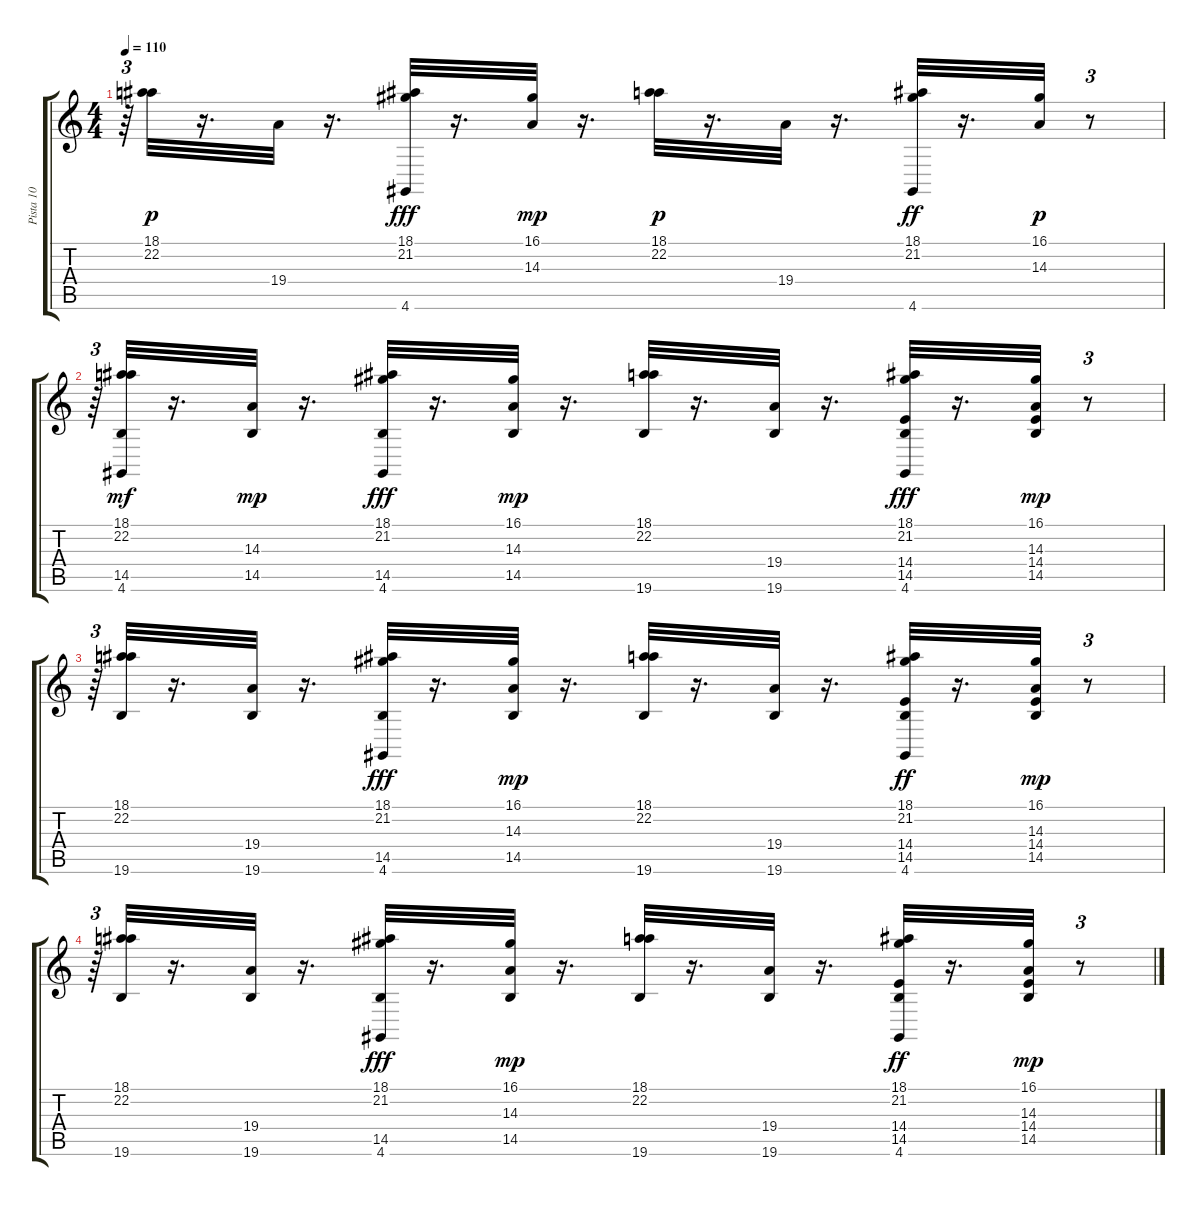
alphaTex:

\track ("Pista 10" "Pista 10") {instrument cello}
\staff {score tabs}
\tuning (E4 B3 G3 D3 A2 E2) {hide}
\ts (4 4)
\tempo 110
\clef g2
\ks c
r.64{tu (3 2) dy p} (18.1 22.2).32 r.16{d} 19.4.32 r.16{d} (18.1 21.2 4.6).32{dy fff} r.16{d} (16.1 14.3).32{dy mp} r.16{d} (18.1 22.2).32{dy p} r.16{d} 19.4.32 r.16{d} (18.1 21.2 4.6).32{dy ff} r.16{d} (16.1 14.3).32{dy p} r.8{tu (3 2)} |
r.64{tu (3 2)} (18.1 22.2 14.5 4.6).32{dy mf} r.16{d} (14.3 14.5).32{dy mp} r.16{d} (18.1 21.2 14.5 4.6).32{dy fff} r.16{d} (16.1 14.3 14.5).32{dy mp} r.16{d} (18.1 22.2 19.6).32 r.16{d} (19.4 19.6).32 r.16{d} (18.1 21.2 14.4 14.5 4.6).32{dy fff} r.16{d} (16.1 14.3 14.4 14.5).32{dy mp} r.8{tu (3 2)} |
r.64{tu (3 2)} (18.1 22.2 19.6).32 r.16{d} (19.4 19.6).32 r.16{d} (18.1 21.2 14.5 4.6).32{dy fff} r.16{d} (16.1 14.3 14.5).32{dy mp} r.16{d} (18.1 22.2 19.6).32 r.16{d} (19.4 19.6).32 r.16{d} (18.1 21.2 14.4 14.5 4.6).32{dy ff} r.16{d} (16.1 14.3 14.4 14.5).32{dy mp} r.8{tu (3 2)} |
r.64{tu (3 2)} (18.1 22.2 19.6).32 r.16{d} (19.4 19.6).32 r.16{d} (18.1 21.2 14.5 4.6).32{dy fff} r.16{d} (16.1 14.3 14.5).32{dy mp} r.16{d} (18.1 22.2 19.6).32 r.16{d} (19.4 19.6).32 r.16{d} (18.1 21.2 14.4 14.5 4.6).32{dy ff} r.16{d} (16.1 14.3 14.4 14.5).32{dy mp} r.8{tu (3 2)}
